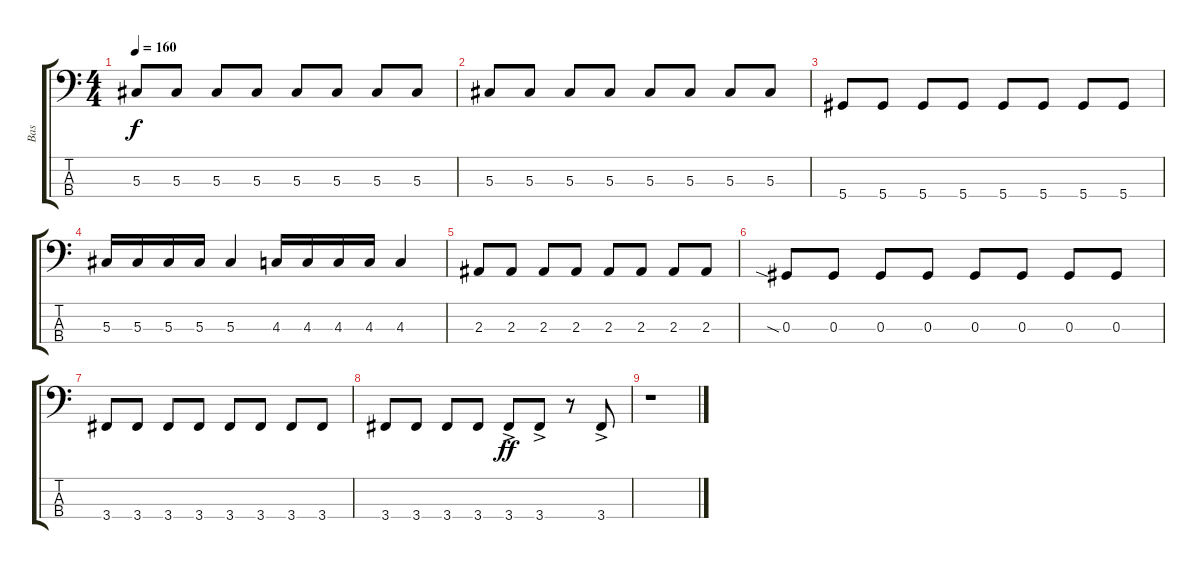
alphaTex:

\track ("Bas" "Bas") {instrument electricbassfinger}
\staff {score tabs}
\tuning (Gb2 Db2 Ab1 Eb1) {hide}
\ts (4 4)
\tempo 160
\clef f4
\ks c
5.3.8{dy f} 5.3.8 5.3.8 5.3.8 5.3.8 5.3.8 5.3.8 5.3.8 |
5.3.8 5.3.8 5.3.8 5.3.8 5.3.8 5.3.8 5.3.8 5.3.8 |
5.4.8 5.4.8 5.4.8 5.4.8 5.4.8 5.4.8 5.4.8 5.4.8 |
5.3.16 5.3.16 5.3.16 5.3.16 5.3.4 4.3.16 4.3.16 4.3.16 4.3.16 4.3.4 |
2.3.8 2.3.8 2.3.8 2.3.8 2.3.8 2.3.8 2.3.8 2.3.8 |
0.3{sia}.8 0.3.8 0.3.8 0.3.8 0.3.8 0.3.8 0.3.8 0.3.8 |
3.4.8 3.4.8 3.4.8 3.4.8 3.4.8 3.4.8 3.4.8 3.4.8 |
3.4.8 3.4.8 3.4.8 3.4.8 3.4{ac}.8{dy ff} 3.4{ac}.8 r.8 3.4{ac}.8 |
r.1
